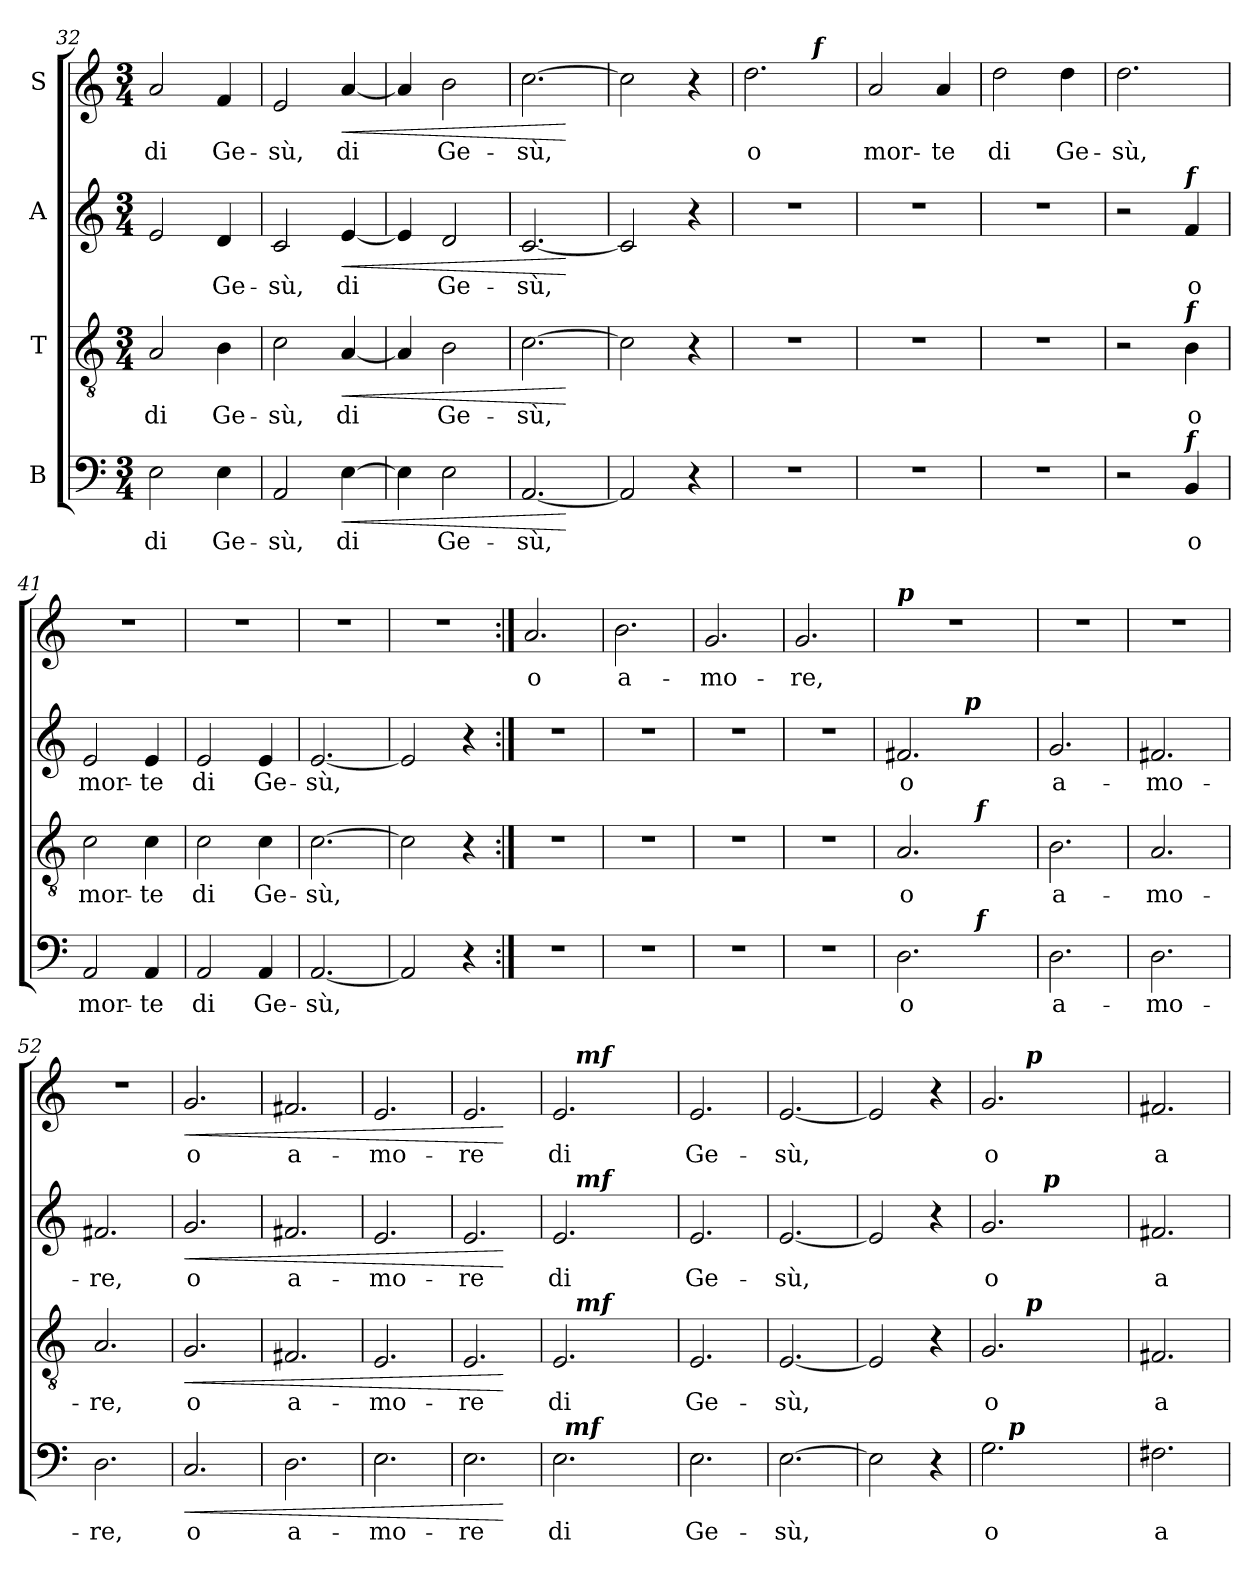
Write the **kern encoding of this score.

**kern	**text	**dynam	**kern	**text	**dynam	**kern	**text	**dynam	**kern	**text	**dynam
*part4	*part4	*part4	*part3	*part3	*part3	*part2	*part2	*part2	*part1	*part1	*part1
*staff4	*staff4	*staff4	*staff3	*staff3	*staff3	*staff2	*staff2	*staff2	*staff1	*staff1	*staff1
*I"B	*	*	*I"T	*	*	*I"A	*	*	*I"S	*	*
*clefF4	*	*	*clefGv2	*	*	*clefG2	*	*	*clefG2	*	*
*k[]	*	*	*k[]	*	*	*k[]	*	*	*k[]	*	*
*C:	*	*	*C:	*	*	*C:	*	*	*C:	*	*
*M3/4	*	*	*M3/4	*	*	*M3/4	*	*	*M3/4	*	*
=32	=32	=32	=32	=32	=32	=32	=32	=32	=32	=32	=32
!	!LO:LY:b	!	!	!LO:LY:b	!	!	!	!	!	!LO:LY:b	!
2E\	di	.	2A/	di	.	2e/	.	.	2a/	di	.
!	!LO:LY:b	!	!	!LO:LY:b	!	!	!LO:LY:b	!	!	!LO:LY:b	!
4E\	Ge-	.	4B\	Ge-	.	4d/	Ge-	.	4f/	Ge-	.
=33	=33	=33	=33	=33	=33	=33	=33	=33	=33	=33	=33
!	!LO:LY:b	!	!	!LO:LY:b	!	!	!LO:LY:b	!	!	!LO:LY:b	!
2AA/	-sù,	.	2c\	-sù,	.	2c/	-sù,	.	2e/	-sù,	.
!	!LO:LY:b	!LO:HP:b	!	!LO:LY:b	!LO:HP:b	!	!LO:LY:b	!LO:HP:b	!	!LO:LY:b	!LO:HP:b
[>4E\	di	<	[<4A/	di	<	[<4e/	di	<	[<4a/	di	<
=34	=34	=34	=34	=34	=34	=34	=34	=34	=34	=34	=34
4E\]	.	.	4A/]	.	.	4e/]	.	.	4a/]	.	.
!	!LO:LY:b	!	!	!LO:LY:b	!	!	!LO:LY:b	!	!	!LO:LY:b	!
2E\	Ge-	.	2B\	Ge-	.	2d/	Ge-	.	2b\	Ge-	.
=35	=35	=35	=35	=35	=35	=35	=35	=35	=35	=35	=35
!	!LO:LY:b	!	!	!LO:LY:b	!	!	!LO:LY:b	!	!	!LO:LY:b	!
[<2.AA/	-sù,	.	[>2.c\	-sù,	.	[<2.c/	-sù,	.	[>2.cc\	-sù,	.
.	.	[	.	.	[	.	.	[	.	.	[
=36	=36	=36	=36	=36	=36	=36	=36	=36	=36	=36	=36
2AA/]	.	.	2c\]	.	.	2c/]	.	.	2cc\]	.	.
4r	.	.	4r	.	.	4r	.	.	4r	.	.
=37	=37	=37	=37	=37	=37	=37	=37	=37	=37	=37	=37
!LO:N:vis=1	!	!	!LO:N:vis=1	!	!	!LO:N:vis=1	!	!	!	!LO:LY:b	!
*	*	*	*	*	*	*	*	*	*^	*	*
2.r	.	.	2.r	.	.	2.r	.	.	2.dd\	2ryy	o	.
!	!	!	!	!	!	!	!	!	!	!LO:TX:a:Bi:t=f	!	!
.	.	.	.	.	.	.	.	.	.	4ryy	.	.
=38	=38	=38	=38	=38	=38	=38	=38	=38	=38	=38	=38	=38
!LO:N:vis=1	!	!	!LO:N:vis=1	!	!	!LO:N:vis=1	!	!	!	!	!LO:LY:b	!
*	*	*	*	*	*	*	*	*	*v	*v	*	*
2.r	.	.	2.r	.	.	2.r	.	.	2a/	mor-	.
!	!	!	!	!	!	!	!	!	!	!LO:LY:b	!
.	.	.	.	.	.	.	.	.	4a/	-te	.
=39	=39	=39	=39	=39	=39	=39	=39	=39	=39	=39	=39
!LO:N:vis=1	!	!	!LO:N:vis=1	!	!	!LO:N:vis=1	!	!	!	!LO:LY:b	!
2.r	.	.	2.r	.	.	2.r	.	.	2dd\	di	.
!	!	!	!	!	!	!	!	!	!	!LO:LY:b	!
.	.	.	.	.	.	.	.	.	4dd\	Ge-	.
=40	=40	=40	=40	=40	=40	=40	=40	=40	=40	=40	=40
!	!	!	!	!	!	!	!	!	!	!LO:LY:b	!
2r	.	.	2r	.	.	2r	.	.	2.dd\	-sù,	.
!	!	!	!	!	!	!LO:TX:a:Bi:t=f	!	!	!	!	!
!	!	!	!LO:TX:a:Bi:t=f	!	!	!	!	!	!	!	!
!LO:TX:a:Bi:t=f	!	!	!	!	!	!	!	!	!	!	!
!	!LO:LY:b	!	!	!LO:LY:b	!	!	!LO:LY:b	!	!	!	!
4BB/	o	.	4B\	o	.	4f/	o	.	.	.	.
=41	=41	=41	=41	=41	=41	=41	=41	=41	=41	=41	=41
!	!LO:LY:b	!	!	!LO:LY:b	!	!	!LO:LY:b	!	!LO:N:vis=1	!	!
2AA/	mor-	.	2c\	mor-	.	2e/	mor-	.	2.r	.	.
!	!LO:LY:b	!	!	!LO:LY:b	!	!	!LO:LY:b	!	!	!	!
4AA/	-te	.	4c\	-te	.	4e/	-te	.	.	.	.
=42	=42	=42	=42	=42	=42	=42	=42	=42	=42	=42	=42
!	!LO:LY:b	!	!	!LO:LY:b	!	!	!LO:LY:b	!	!LO:N:vis=1	!	!
2AA/	di	.	2c\	di	.	2e/	di	.	2.r	.	.
!	!LO:LY:b	!	!	!LO:LY:b	!	!	!LO:LY:b	!	!	!	!
4AA/	Ge-	.	4c\	Ge-	.	4e/	Ge-	.	.	.	.
=43	=43	=43	=43	=43	=43	=43	=43	=43	=43	=43	=43
!	!LO:LY:b	!	!	!LO:LY:b	!	!	!LO:LY:b	!	!LO:N:vis=1	!	!
[<2.AA/	-sù,	.	[>2.c\	-sù,	.	[<2.e/	-sù,	.	2.r	.	.
=44	=44	=44	=44	=44	=44	=44	=44	=44	=44	=44	=44
!	!	!	!	!	!	!	!	!	!LO:N:vis=1	!	!
2AA/]	.	.	2c\]	.	.	2e/]	.	.	2.r	.	.
4r	.	.	4r	.	.	4r	.	.	.	.	.
=45:|!	=45:|!	=45:|!	=45:|!	=45:|!	=45:|!	=45:|!	=45:|!	=45:|!	=45:|!	=45:|!	=45:|!
!LO:N:vis=1	!	!	!LO:N:vis=1	!	!	!LO:N:vis=1	!	!	!	!LO:LY:b	!
2.r	.	.	2.r	.	.	2.r	.	.	2.a/	o	.
=46	=46	=46	=46	=46	=46	=46	=46	=46	=46	=46	=46
!LO:N:vis=1	!	!	!LO:N:vis=1	!	!	!LO:N:vis=1	!	!	!	!LO:LY:b	!
2.r	.	.	2.r	.	.	2.r	.	.	2.b\	a-	.
=47	=47	=47	=47	=47	=47	=47	=47	=47	=47	=47	=47
!LO:N:vis=1	!	!	!LO:N:vis=1	!	!	!LO:N:vis=1	!	!	!	!LO:LY:b	!
2.r	.	.	2.r	.	.	2.r	.	.	2.g/	-mo-	.
=48	=48	=48	=48	=48	=48	=48	=48	=48	=48	=48	=48
!LO:N:vis=1	!	!	!LO:N:vis=1	!	!	!LO:N:vis=1	!	!	!	!LO:LY:b	!
2.r	.	.	2.r	.	.	2.r	.	.	2.g/	-re,	.
!!LO:LB:g=z
=49	=49	=49	=49	=49	=49	=49	=49	=49	=49	=49	=49
!	!	!	!	!	!	!	!	!	!LO:TX:a:Bi:t=p	!	!
!	!LO:LY:b	!	!	!LO:LY:b	!	!	!LO:LY:b	!	!LO:N:vis=1	!	!
*^	*	*	*^	*	*	*^	*	*	*	*	*
2.D\	4ryy	o	.	2.A/	4ryy	o	.	2.f#X/	4.ryy	o	.	2.r	.	.
.	8ryy	.	.	.	8ryy	.	.	.	.	.	.	.	.	.
!	!	!	!	!	!	!	!	!	!LO:TX:a:Bi:t=p	!	!	!	!	!
.	32ryy	.	.	.	32ryy	.	.	.	4.ryy	.	.	.	.	.
!	!	!	!	!	!LO:TX:a:Bi:t=f	!	!	!	!	!	!	!	!	!
!	!LO:TX:a:Bi:t=f	!	!	!	!	!	!	!	!	!	!	!	!	!
.	4ryy	.	.	.	4ryy	.	.	.	.	.	.	.	.	.
.	16.ryy	.	.	.	16.ryy	.	.	.	.	.	.	.	.	.
=50	=50	=50	=50	=50	=50	=50	=50	=50	=50	=50	=50	=50	=50	=50
!	!	!LO:LY:b	!	!	!	!LO:LY:b	!	!	!	!LO:LY:b	!	!LO:N:vis=1	!	!
*v	*v	*	*	*	*	*	*	*v	*v	*	*	*	*	*
*	*	*	*v	*v	*	*	*	*	*	*	*	*
2.D\	a-	.	2.B\	a-	.	2.g/	a-	.	2.r	.	.
=51	=51	=51	=51	=51	=51	=51	=51	=51	=51	=51	=51
!	!LO:LY:b	!	!	!LO:LY:b	!	!	!LO:LY:b	!	!LO:N:vis=1	!	!
2.D\	-mo-	.	2.A/	-mo-	.	2.f#X/	-mo-	.	2.r	.	.
=52	=52	=52	=52	=52	=52	=52	=52	=52	=52	=52	=52
!	!LO:LY:b	!	!	!LO:LY:b	!	!	!LO:LY:b	!	!LO:N:vis=1	!	!
2.D\	-re,	.	2.A/	-re,	.	2.f#X/	-re,	.	2.r	.	.
=53	=53	=53	=53	=53	=53	=53	=53	=53	=53	=53	=53
!	!LO:LY:b	!LO:HP:b	!	!LO:LY:b	!LO:HP:b	!	!LO:LY:b	!LO:HP:b	!	!LO:LY:b	!LO:HP:b
2.C/	o	<	2.G/	o	<	2.g/	o	<	2.g/	o	<
=54	=54	=54	=54	=54	=54	=54	=54	=54	=54	=54	=54
!	!LO:LY:b	!	!	!LO:LY:b	!	!	!LO:LY:b	!	!	!LO:LY:b	!
2.D\	a-	.	2.F#X/	a-	.	2.f#X/	a-	.	2.f#X/	a-	.
=55	=55	=55	=55	=55	=55	=55	=55	=55	=55	=55	=55
!	!LO:LY:b	!	!	!LO:LY:b	!	!	!LO:LY:b	!	!	!LO:LY:b	!
2.E\	-mo-	.	2.E/	-mo-	.	2.e/	-mo-	.	2.e/	-mo-	.
=56	=56	=56	=56	=56	=56	=56	=56	=56	=56	=56	=56
!	!LO:LY:b	!	!	!LO:LY:b	!	!	!LO:LY:b	!	!	!LO:LY:b	!
2.E\	-re	.	2.E/	-re	.	2.e/	-re	.	2.e/	-re	.
.	.	[	.	.	[	.	.	[	.	.	[
=57	=57	=57	=57	=57	=57	=57	=57	=57	=57	=57	=57
!	!LO:LY:b	!	!	!LO:LY:b	!	!	!LO:LY:b	!	!	!LO:LY:b	!
*^	*	*	*^	*	*	*^	*	*	*^	*	*
2.E\	32ryy	di	.	2.E/	16ryy	di	.	2.e/	16ryy	di	.	2.e/	16ryy	di	.
!	!LO:TX:a:Bi:t=mf	!	!	!	!	!	!	!	!	!	!	!	!	!	!
.	2ryy	.	.	.	.	.	.	.	.	.	.	.	.	.	.
!	!	!	!	!	!	!	!	!	!	!	!	!	!LO:TX:a:Bi:t=mf	!	!
!	!	!	!	!	!	!	!	!	!LO:TX:a:Bi:t=mf	!	!	!	!	!	!
!	!	!	!	!	!LO:TX:a:Bi:t=mf	!	!	!	!	!	!	!	!	!	!
.	.	.	.	.	2ryy	.	.	.	2ryy	.	.	.	2ryy	.	.
.	8..ryy	.	.	.	.	.	.	.	.	.	.	.	.	.	.
.	.	.	.	.	8.ryy	.	.	.	8.ryy	.	.	.	8.ryy	.	.
=58	=58	=58	=58	=58	=58	=58	=58	=58	=58	=58	=58	=58	=58	=58	=58
!	!	!LO:LY:b	!	!	!	!LO:LY:b	!	!	!	!LO:LY:b	!	!	!	!LO:LY:b	!
*v	*v	*	*	*	*	*	*	*v	*v	*	*	*v	*v	*	*
*	*	*	*v	*v	*	*	*	*	*	*	*	*
2.E\	Ge-	.	2.E/	Ge-	.	2.e/	Ge-	.	2.e/	Ge-	.
=59	=59	=59	=59	=59	=59	=59	=59	=59	=59	=59	=59
!	!LO:LY:b	!	!	!LO:LY:b	!	!	!LO:LY:b	!	!	!LO:LY:b	!
[>2.E\	-sù,	.	[<2.E/	-sù,	.	[<2.e/	-sù,	.	[<2.e/	-sù,	.
=60	=60	=60	=60	=60	=60	=60	=60	=60	=60	=60	=60
2E\]	.	.	2E/]	.	.	2e/]	.	.	2e/]	.	.
4r	.	.	4r	.	.	4r	.	.	4r	.	.
=61	=61	=61	=61	=61	=61	=61	=61	=61	=61	=61	=61
!	!LO:LY:b	!	!	!LO:LY:b	!	!	!LO:LY:b	!	!	!LO:LY:b	!
*^	*	*	*^	*	*	*^	*	*	*^	*	*
2.G\	8ryy	o	.	2.G/	8.ryy	o	.	2.g/	4ryy	o	.	2.g/	8.ryy	o	.
!	!LO:TX:a:Bi:t=p	!	!	!	!	!	!	!	!	!	!	!	!	!	!
.	2ryy	.	.	.	.	.	.	.	.	.	.	.	.	.	.
!	!	!	!	!	!	!	!	!	!	!	!	!	!LO:TX:a:Bi:t=p	!	!
!	!	!	!	!	!LO:TX:a:Bi:t=p	!	!	!	!	!	!	!	!	!	!
.	.	.	.	.	2ryy	.	.	.	.	.	.	.	2ryy	.	.
!	!	!	!	!	!	!	!	!	!LO:TX:a:Bi:t=p	!	!	!	!	!	!
.	.	.	.	.	.	.	.	.	2ryy	.	.	.	.	.	.
.	8ryy	.	.	.	.	.	.	.	.	.	.	.	.	.	.
.	.	.	.	.	16ryy	.	.	.	.	.	.	.	16ryy	.	.
=62	=62	=62	=62	=62	=62	=62	=62	=62	=62	=62	=62	=62	=62	=62	=62
!	!	!LO:LY:b	!	!	!	!LO:LY:b	!	!	!	!LO:LY:b	!	!	!	!LO:LY:b	!
*v	*v	*	*	*	*	*	*	*v	*v	*	*	*v	*v	*	*
*	*	*	*v	*v	*	*	*	*	*	*	*	*
2.F#X\	a-	.	2.F#X/	a-	.	2.f#X/	a-	.	2.f#X/	a-	.
=	=	=	=	=	=	=	=	=	=	=	=
*-	*-	*-	*-	*-	*-	*-	*-	*-	*-	*-	*-
